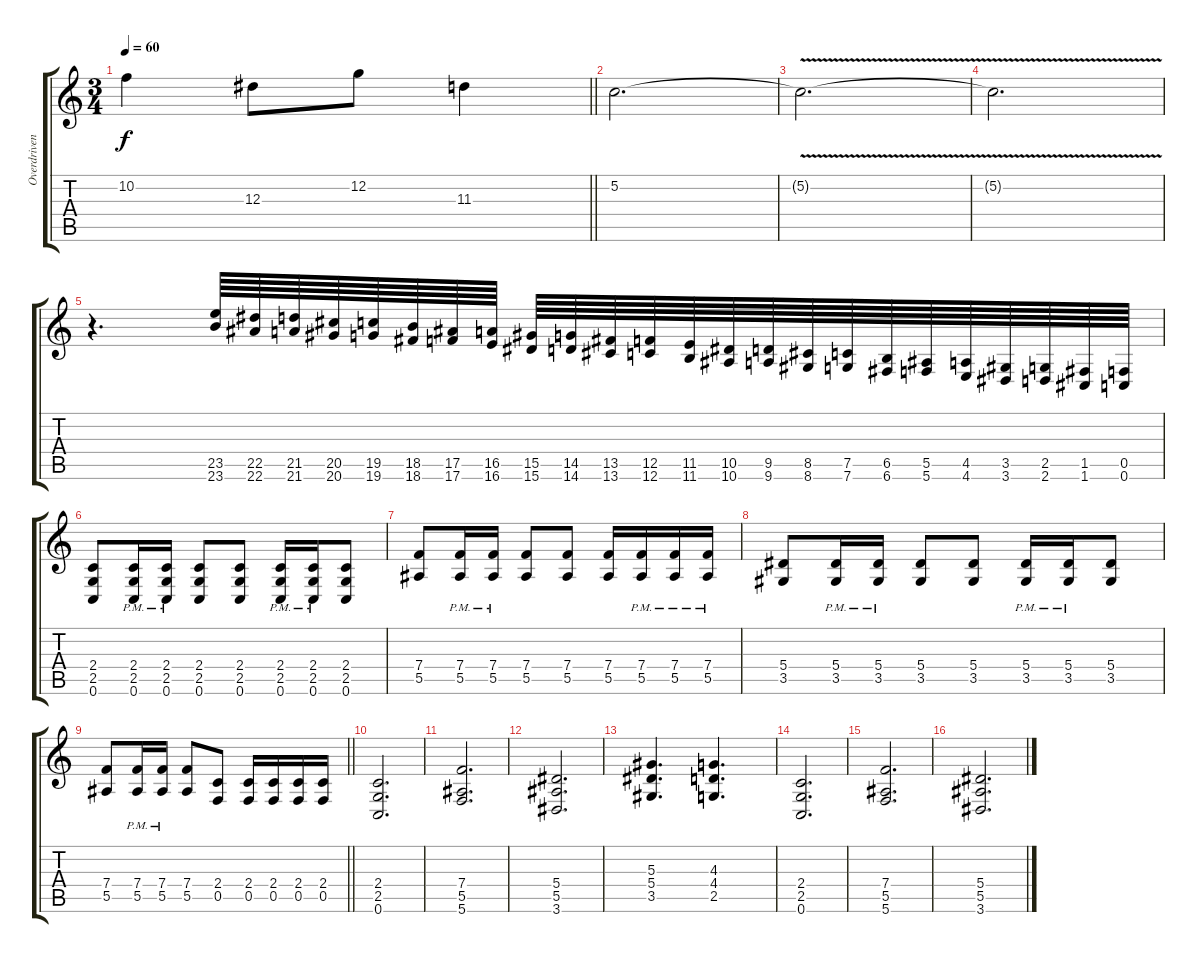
\track ("Overdriven Guitar 1" "Overdriven") {instrument overdrivenguitar}
\staff {score tabs}
\tuning (C4 G3 Eb3 Bb2 F2 C2) {hide}
\ts (3 4)
\tempo 60
\clef g2
\barLineRight lightlight
\ks c
10.2.4{dy f} 12.3.8 12.2.8 11.3.4 |
5.2.2{d} |
5.2{v t}.2{d} |
5.2{t}.2{d} |
r.4{d} (23.5 23.6).64 (22.5 22.6).64 (21.5 21.6).64 (20.5 20.6).64 (19.5 19.6).64 (18.5 18.6).64 (17.5 17.6).64 (16.5 16.6).64 (15.5 15.6).64 (14.5 14.6).64 (13.5 13.6).64 (12.5 12.6).64 (11.5 11.6).64 (10.5 10.6).64 (9.5 9.6).64 (8.5 8.6).64 (7.5 7.6).64 (6.5 6.6).64 (5.5 5.6).64 (4.5 4.6).64 (3.5 3.6).64 (2.5 2.6).64 (1.5 1.6).64 (0.5 0.6).64 |
(2.4 2.5 0.6).8 (2.4{pm} 2.5{pm} 0.6{pm}).16 (2.4{pm} 2.5{pm} 0.6{pm}).16 (2.4 2.5 0.6).8 (2.4 2.5 0.6).8 (2.4{pm} 2.5{pm} 0.6{pm}).16 (2.4{pm} 2.5{pm} 0.6{pm}).16 (2.4 2.5 0.6).8 |
(7.4 5.5).8 (7.4{pm} 5.5{pm}).16 (7.4{pm} 5.5{pm}).16 (7.4 5.5).8 (7.4 5.5).8 (7.4 5.5).16 (7.4{pm} 5.5{pm}).16 (7.4{pm} 5.5{pm}).16 (7.4{pm} 5.5{pm}).16 |
(5.4 3.5).8 (5.4{pm} 3.5{pm}).16 (5.4{pm} 3.5{pm}).16 (5.4 3.5).8 (5.4 3.5).8 (5.4{pm} 3.5{pm}).16 (5.4{pm} 3.5{pm}).16 (5.4 3.5).8 |
\barLineRight lightlight
(7.4 5.5).8 (7.4{pm} 5.5{pm}).16 (7.4{pm} 5.5{pm}).16 (7.4 5.5).8 (2.4 0.5).8 (2.4 0.5).16 (2.4 0.5).16 (2.4 0.5).16 (2.4 0.5).16 |
(2.4 2.5 0.6).2{d} |
(7.4 5.5 5.6).2{d} |
(5.4 5.5 3.6).2{d} |
(5.3 5.4 3.5).4{d} (4.3 4.4 2.5).4{d} |
(2.4 2.5 0.6).2{d} |
(7.4 5.5 5.6).2{d} |
(5.4 5.5 3.6).2{d}
